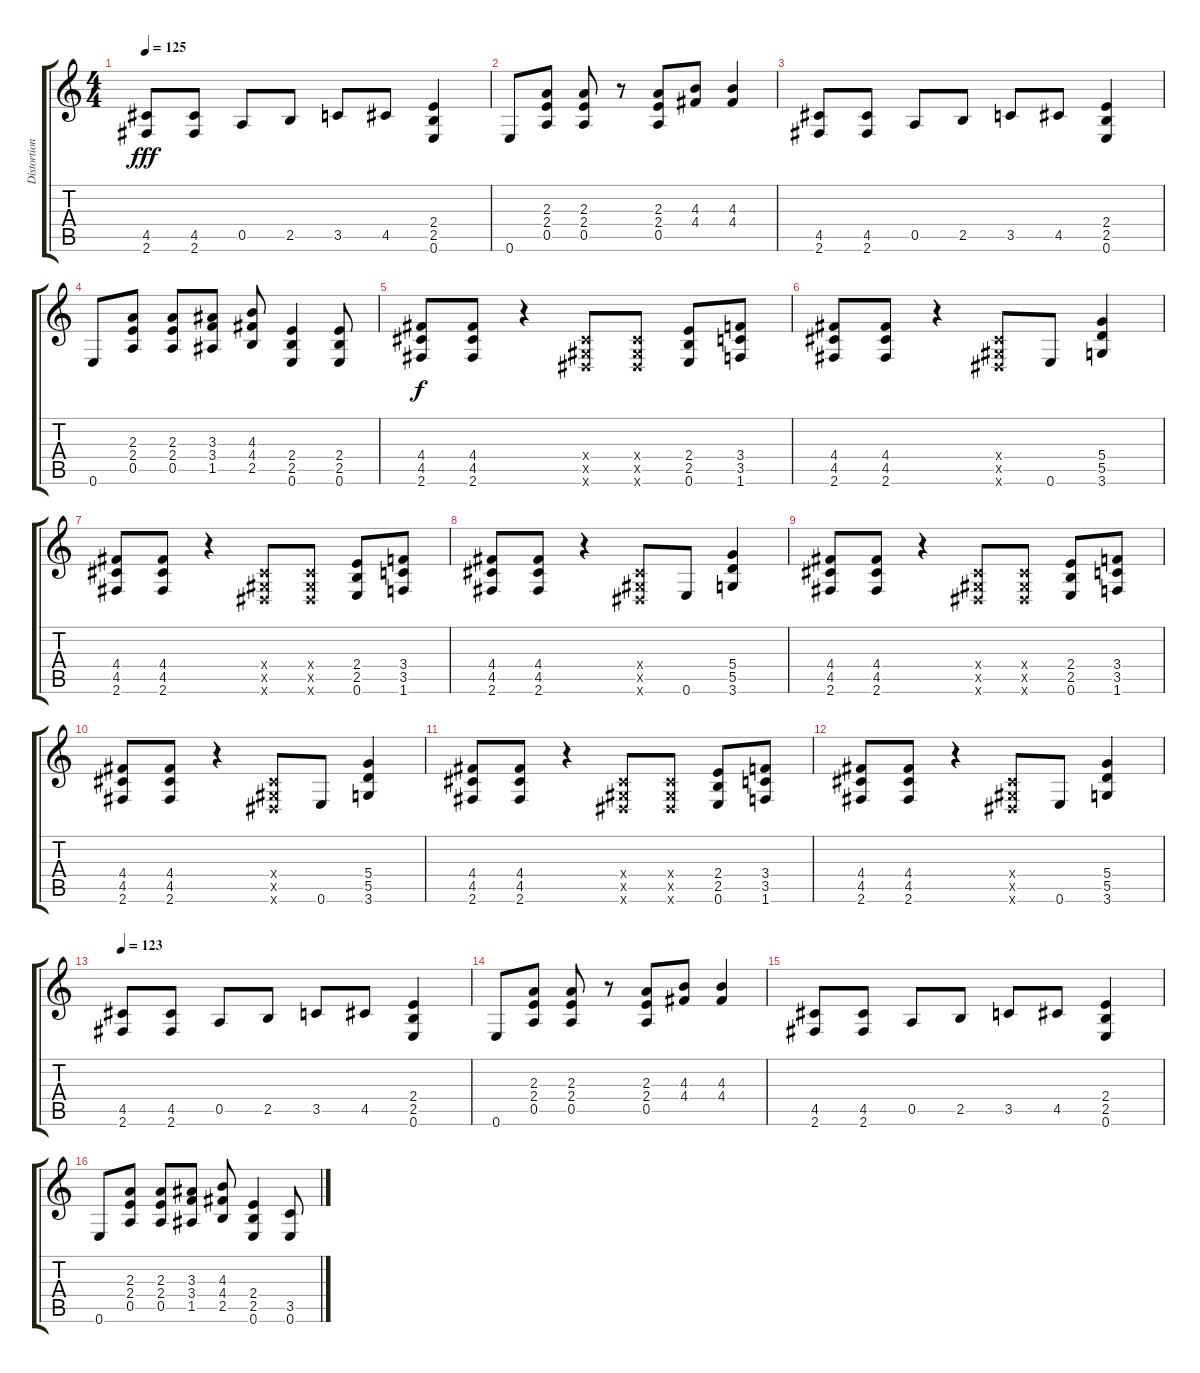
\track ("Distortion Guitar 2" "Distortion") {instrument distortionguitar}
\staff {score tabs}
\tuning (E4 B3 G3 D3 A2 E2) {hide}
\ts (4 4)
\tempo 125
\clef g2
\ks c
(4.5 2.6).8{dy fff} (4.5 2.6).8 0.5.8 2.5.8 3.5.8 4.5.8 (2.4 2.5 0.6).4 |
0.6.8 (2.3 2.4 0.5).8 (2.3 2.4 0.5).8 r.8 (2.3 2.4 0.5).8 (4.3 4.4).8 (4.3 4.4).4 |
(4.5 2.6).8 (4.5 2.6).8 0.5.8 2.5.8 3.5.8 4.5.8 (2.4 2.5 0.6).4 |
0.6.8 (2.3 2.4 0.5).8 (2.3 2.4 0.5).8 (3.3 3.4 1.5).8 (4.3 4.4 2.5).8 (2.4 2.5 0.6).4 (2.4 2.5 0.6).8 |
(4.4 4.5 2.6).8{dy f} (4.4 4.5 2.6).8 r.4 (-1.4{x} -1.5{x} -1.6{x}).8 (-1.4{x} -1.5{x} -1.6{x}).8 (2.4 2.5 0.6).8 (3.4 3.5 1.6).8 |
(4.4 4.5 2.6).8 (4.4 4.5 2.6).8 r.4 (-1.4{x} -1.5{x} -1.6{x}).8 0.6.8 (5.4 5.5 3.6).4 |
(4.4 4.5 2.6).8 (4.4 4.5 2.6).8 r.4 (-1.4{x} -1.5{x} -1.6{x}).8 (-1.4{x} -1.5{x} -1.6{x}).8 (2.4 2.5 0.6).8 (3.4 3.5 1.6).8 |
(4.4 4.5 2.6).8 (4.4 4.5 2.6).8 r.4 (-1.4{x} -1.5{x} -1.6{x}).8 0.6.8 (5.4 5.5 3.6).4 |
(4.4 4.5 2.6).8 (4.4 4.5 2.6).8 r.4 (-1.4{x} -1.5{x} -1.6{x}).8 (-1.4{x} -1.5{x} -1.6{x}).8 (2.4 2.5 0.6).8 (3.4 3.5 1.6).8 |
(4.4 4.5 2.6).8 (4.4 4.5 2.6).8 r.4 (-1.4{x} -1.5{x} -1.6{x}).8 0.6.8 (5.4 5.5 3.6).4 |
(4.4 4.5 2.6).8 (4.4 4.5 2.6).8 r.4 (-1.4{x} -1.5{x} -1.6{x}).8 (-1.4{x} -1.5{x} -1.6{x}).8 (2.4 2.5 0.6).8 (3.4 3.5 1.6).8 |
(4.4 4.5 2.6).8 (4.4 4.5 2.6).8 r.4 (-1.4{x} -1.5{x} -1.6{x}).8 0.6.8 (5.4 5.5 3.6).4 |
\tempo 123
(4.5 2.6).8 (4.5 2.6).8 0.5.8 2.5.8 3.5.8 4.5.8 (2.4 2.5 0.6).4 |
0.6.8 (2.3 2.4 0.5).8 (2.3 2.4 0.5).8 r.8 (2.3 2.4 0.5).8 (4.3 4.4).8 (4.3 4.4).4 |
(4.5 2.6).8 (4.5 2.6).8 0.5.8 2.5.8 3.5.8 4.5.8 (2.4 2.5 0.6).4 |
0.6.8 (2.3 2.4 0.5).8 (2.3 2.4 0.5).8 (3.3 3.4 1.5).8 (4.3 4.4 2.5).8 (2.4 2.5 0.6).4 (3.5 0.6).8
